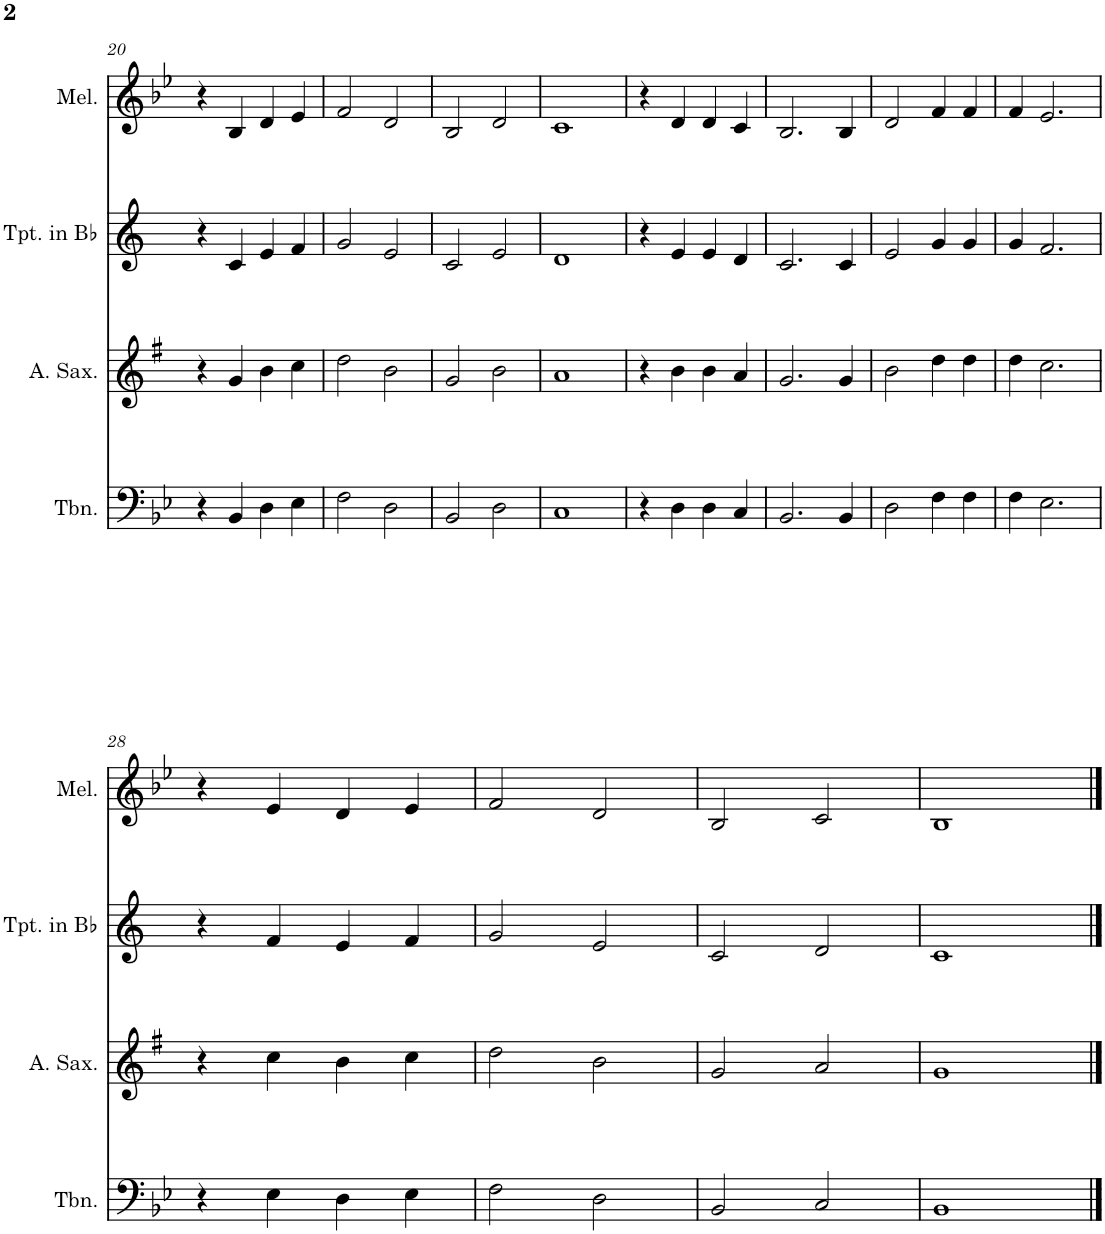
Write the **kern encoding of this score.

**kern	**kern	**kern	**kern
*part4	*part3	*part2	*part1
*staff4	*staff3	*staff2	*staff1
*I"Trombone	*I"Alto Saxophone	*I"Trumpet in Bb	*I"Melodica
*I'Tbn.	*I'A. Sax.	*I'Tpt. in Bb	*I'Mel.
!!LO:PB:g=z
*clefF4	*clefG2	*clefG2	*clefG2
*	*Trd5c9	*Trd1c2	*
*k[b-e-]	*k[f#]	*k[]	*k[b-e-]
*M4/4	*M4/4	*M4/4	*M4/4
=20	=20	=20	=20
4r	4r	4r	4r
4BB-/	4g/	4c/	4B-/
4D\	4b\	4e/	4d/
4E-\	4cc\	4f/	4e-/
=21	=21	=21	=21
2F\	2dd\	2g/	2f/
2D\	2b\	2e/	2d/
=22	=22	=22	=22
2BB-/	2g/	2c/	2B-/
2D\	2b\	2e/	2d/
=23	=23	=23	=23
1C	1a	1d	1c
=24	=24	=24	=24
4r	4r	4r	4r
4D\	4b\	4e/	4d/
4D\	4b\	4e/	4d/
4C/	4a/	4d/	4c/
=25	=25	=25	=25
2.BB-/	2.g/	2.c/	2.B-/
4BB-/	4g/	4c/	4B-/
=26	=26	=26	=26
2D\	2b\	2e/	2d/
4F\	4dd\	4g/	4f/
4F\	4dd\	4g/	4f/
=27	=27	=27	=27
4F\	4dd\	4g/	4f/
2.E-\	2.cc\	2.f/	2.e-/
!!LO:LB:g=z
=28	=28	=28	=28
4r	4r	4r	4r
4E-\	4cc\	4f/	4e-/
4D\	4b\	4e/	4d/
4E-\	4cc\	4f/	4e-/
=29	=29	=29	=29
2F\	2dd\	2g/	2f/
2D\	2b\	2e/	2d/
=30	=30	=30	=30
2BB-/	2g/	2c/	2B-/
2C/	2a/	2d/	2c/
=31	=31	=31	=31
1BB-	1g	1c	1B-
==	==	==	==
*-	*-	*-	*-
